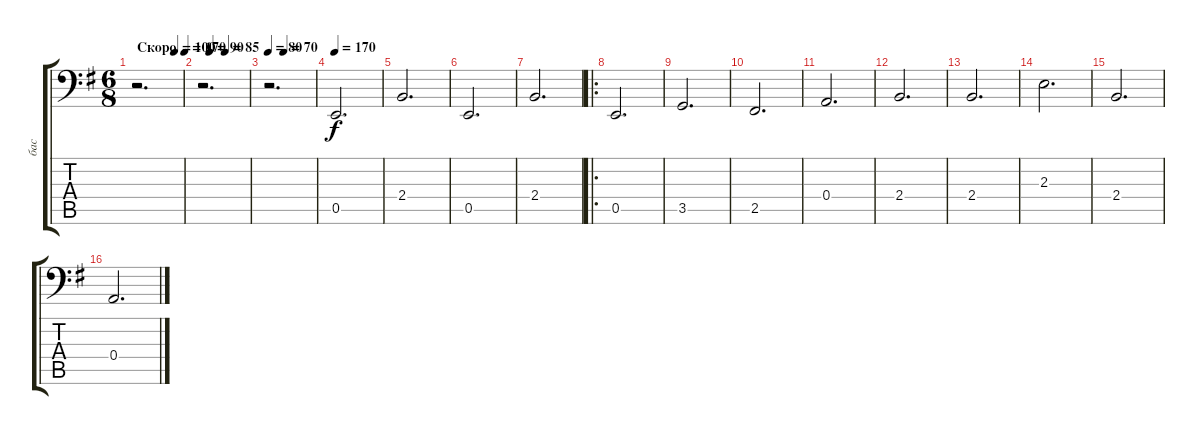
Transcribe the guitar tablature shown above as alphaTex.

\track ("бас" "бас") {instrument acousticbass}
\staff {score tabs}
\tuning (C3 G2 D2 A1 E1 B0) {hide}
\ts (6 8)
\tempo (170 "Скоро")
\tempo (100 0.8333333333333334)
\tempo (170 "Скоро")
\clef f4
\ks eminor
r.2{d dy f instrument acousticbass} |
\tempo (90 0.16666666666666666)
\tempo (85 0.5)
r.2{d} |
\tempo 80
\tempo (70 0.3333333333333333)
r.2{d} |
\tempo 170
0.5.2{d} |
2.4.2{d} |
0.5.2{d} |
2.4.2{d} |
\ro
0.5.2{d} |
3.5.2{d} |
2.5.2{d} |
0.4.2{d} |
2.4.2{d} |
2.4.2{d} |
2.3.2{d} |
2.4.2{d} |
0.4.2{d}
